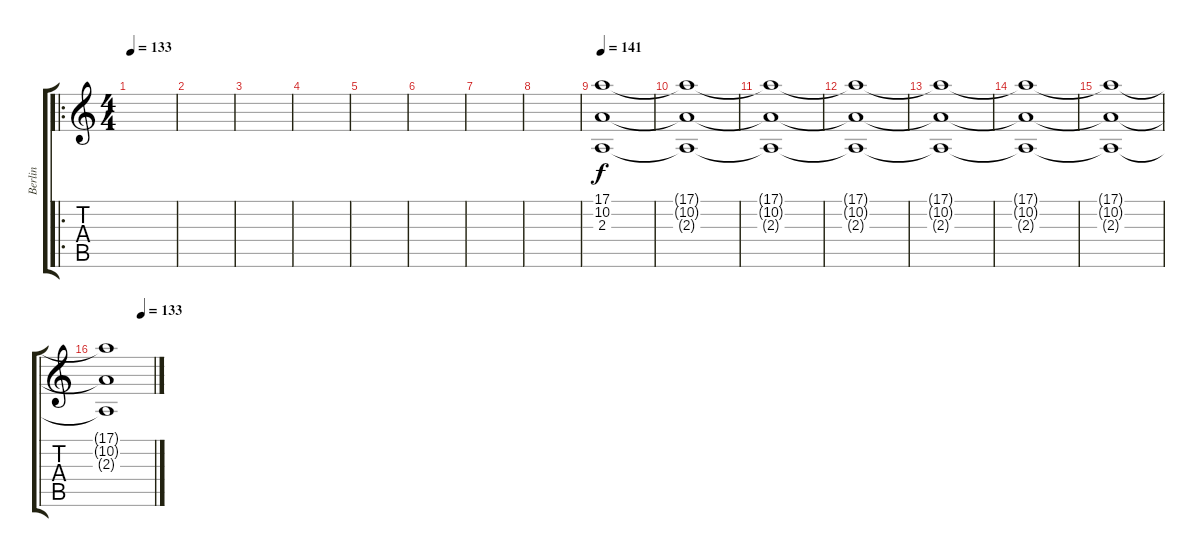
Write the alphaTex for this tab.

\track ("Berlin" "Berlin") {instrument applause}
\staff {score tabs}
\tuning (E4 B3 G3 D3 A2 E2) {hide}
\ro
\ts (4 4)
\tempo 133
\clef g2
\ks c
|
|
|
|
|
|
|
|
\tempo 141
(17.1 10.2 2.3).1 |
(17.1{t} 10.2{t} 2.3{t}).1 |
(17.1{t} 10.2{t} 2.3{t}).1 |
(17.1{t} 10.2{t} 2.3{t}).1 |
(17.1{t} 10.2{t} 2.3{t}).1 |
(17.1{t} 10.2{t} 2.3{t}).1 |
(17.1{t} 10.2{t} 2.3{t}).1 |
\tempo (133 0.75)
(17.1{t} 10.2{t} 2.3{t}).1
